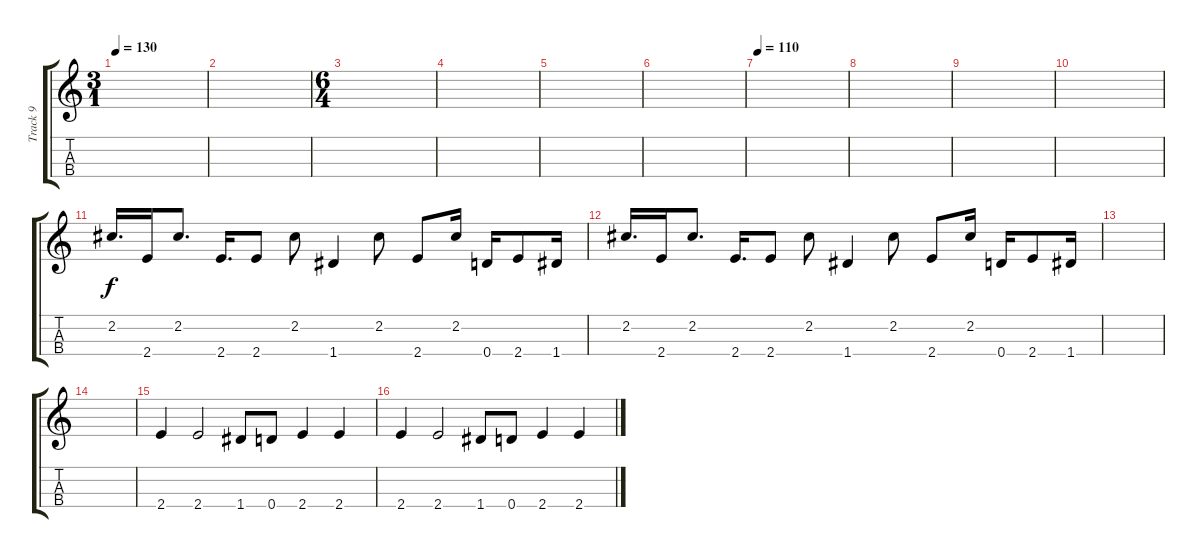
\track ("Track 9" "Track 9") {instrument distortionguitar}
\staff {score tabs}
\tuning (E4 B3 G3 D3) {hide}
\ts (3 1)
\tempo 130
\clef g2
\ks c
|
|
\ts (6 4)
|
|
|
|
\tempo 110
|
|
|
|
2.2.16{d volume 11} 2.4.16 2.2.8{d} 2.4.16{d} 2.4.8 2.2.8 1.4.4 2.2.8 2.4.8 2.2.16 0.4.16 2.4.8 1.4.16 |
2.2.16{d volume 11} 2.4.16 2.2.8{d} 2.4.16{d} 2.4.8 2.2.8 1.4.4 2.2.8 2.4.8 2.2.16 0.4.16 2.4.8 1.4.16 |
|
|
2.4.4{volume 4} 2.4.2 1.4.8 0.4.8 2.4.4 2.4.4 |
2.4.4 2.4.2 1.4.8 0.4.8 2.4.4 2.4.4
